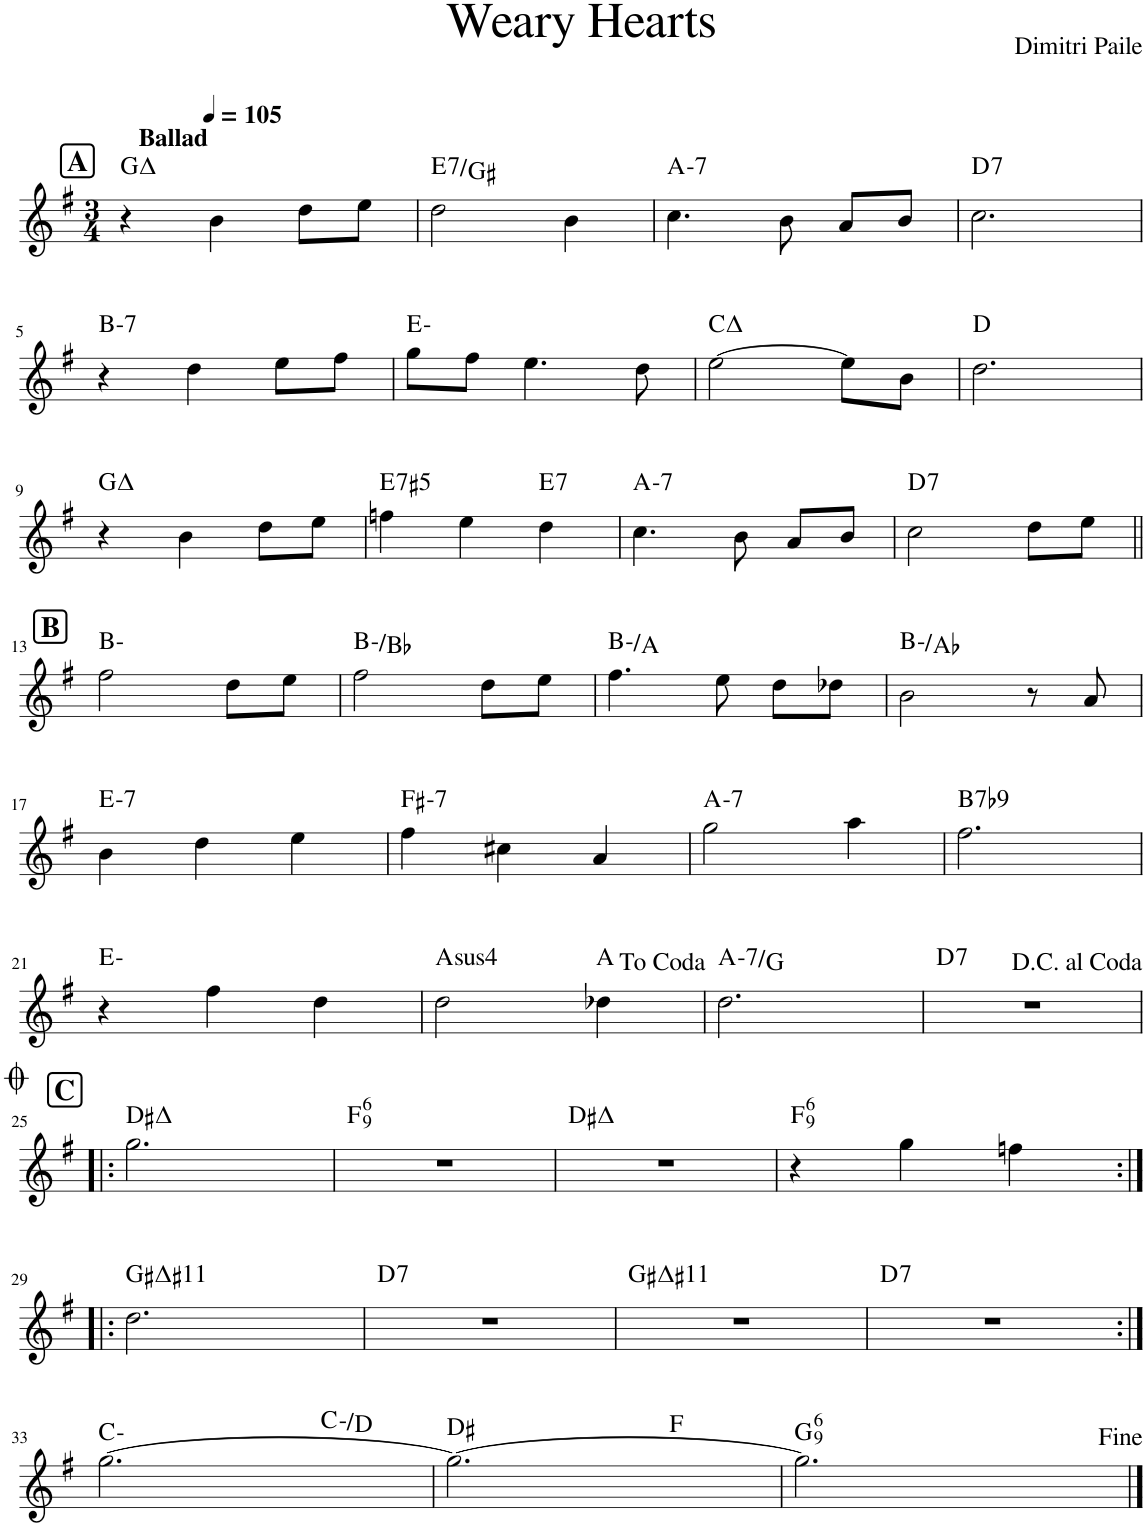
**kern	**harte
*part1	*part1
*staff1	*
*I"Piano	*
*I'Pno.	*
*clefG2	*
*k[f#]	*
*M3/4	*
*MM105	*
!!LO:REH:place=s1:a:B:cj:fs=14:t=A
=1	=1
!LO:TX:a:B:t=Ballad	!
4r	G:maj
4b\	.
8dd\L	.
8ee\J	.
=2	=2
!	!LO:H:kt=7
2dd\	E:7/3
4b\	.
=3	=3
!	!LO:H:kt=7
4.cc\	A:min7
8b\	.
8a/L	.
8b/J	.
=4	=4
!	!LO:H:kt=7
2.cc\	D:7
!!LO:LB:g=z
=5	=5
!	!LO:H:kt=7
4r	B:min7
4dd\	.
8ee\L	.
8ff#\J	.
=6	=6
8gg\L	E:min
8ff#\J	.
4.ee\	.
8dd\	.
=7	=7
[2ee\	C:maj
8ee\L]	.
8b\J	.
=8	=8
2.dd\	D:maj
!!LO:LB:g=z
=9	=9
4r	G:maj
4b\	.
8dd\L	.
8ee\J	.
=10	=10
!	!LO:H:kt=7
4ffn\	E:(3,#5,b7)
4ee\	.
!	!LO:H:kt=7
4dd\	E:7
=11	=11
!	!LO:H:kt=7
4.cc\	A:min7
8b\	.
8a/L	.
8b/J	.
=12	=12
!	!LO:H:kt=7
2cc\	D:7
8dd\L	.
8ee\J	.
!!LO:LB:g=z
!!LO:REH:place=s1:a:B:cj:fs=14:t=B
=13||	=13||
2ff#\	B:min
8dd\L	.
8ee\J	.
=14	=14
2ff#\	B:min/bb8
8dd\L	.
8ee\J	.
=15	=15
4.ff#\	B:min/b7
8ee\	.
8dd\L	.
8dd-X\J	.
=16	=16
2b\	B:min/bb7
8r	.
8a/	.
!!LO:LB:g=z
=17	=17
!	!LO:H:kt=7
4b\	E:min7
4dd\	.
4ee\	.
=18	=18
!	!LO:H:kt=7
4ff#\	F#:min7
4cc#X\	.
4a/	.
=19	=19
!	!LO:H:kt=7
2gg\	A:min7
4aa\	.
=20	=20
!	!LO:H:kt=7
2.ff#\	B:7(b9)
!!LO:LB:g=z
=21	=21
4r	E:min
4ff#\	.
4dd\	.
=22	=22
!	!LO:H:kt=4
2dd\	A:sus4
4dd-X\	A:maj
=23	=23
!	!LO:H:kt=7
2.dd\	A:min7/b7
=24	=24
!	!LO:H:kt=7
2.r	D:7
!!LO:LB:g=z
!!LO:REH:place=s1:a:B:cj:fs=14:t=C
=25!|:	=25!|:
2.gg\	D#:maj
=26	=26
!	!LO:H:kt=6
2.r	F:maj6(9)
=27	=27
2.r	D#:maj
=28	=28
!	!LO:H:kt=6
4r	F:maj6(9)
4gg\	.
4ffn\	.
!!LO:LB:g=z
=29:|!|:	=29:|!|:
2.dd\	G#:maj(#11)
=30	=30
!	!LO:H:kt=7
2.r	D:7
=31	=31
2.r	G#:maj(#11)
=32	=32
!	!LO:H:kt=7
2.r	D:7
!!LO:LB:g=z
=33:|!	=33:|!
*^	*
[2.gg\	2ryy	C:min
.	4ryy	C:min/2
=34	=34	=34
2.gg\_	2ryy	D#:maj
.	4ryy	F:maj
=35	=35	=35
!	!	!LO:H:kt=6
*v	*v	*
2.gg\]	G:maj6(9)
==	==
*-	*-
